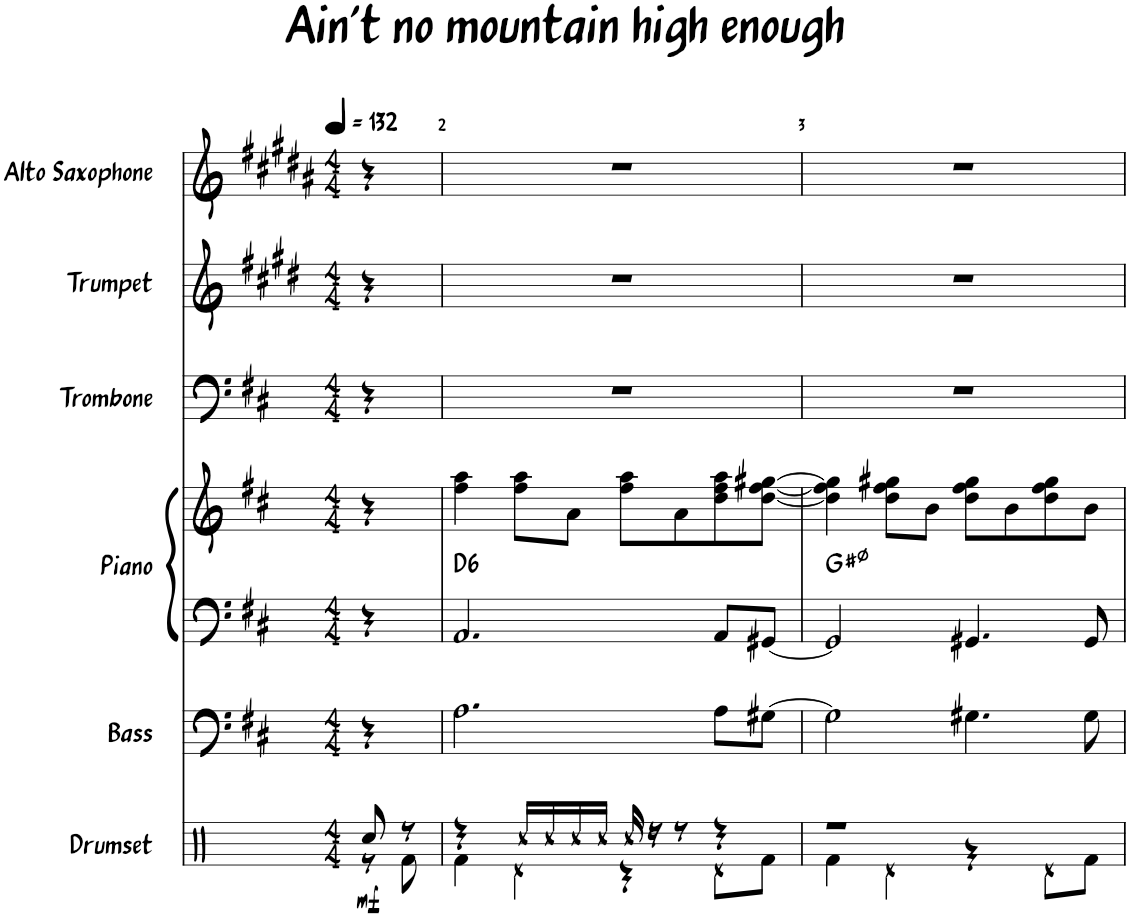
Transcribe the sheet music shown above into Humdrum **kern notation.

**kern	**dynam	**kern	**kern	**kern	**harte	**kern	**kern	**kern
*part6	*part6	*part5	*part4	*part4	*part4	*part3	*part2	*part1
*staff7	*staff7	*staff6	*staff5	*staff4	*	*staff3	*staff2	*staff1
*I"Drumset	*	*I"Bass	*I"Piano	*	*	*I"Trombone	*I"Trumpet	*I"Alto Saxophone
*I'D. Set	*	*I'Bass	*I'Pno.	*	*	*I'Tbn.	*I'Tpt.	*I'A. Sax.
*clefX	*	*clefF4	*clefF4	*clefG2	*	*clefF4	*clefG2	*clefG2
*	*	*Trd7c12	*	*	*	*	*Trd1c2	*Trd5c9
*k[]	*	*k[f#c#]	*k[f#c#]	*k[f#c#]	*	*k[f#c#]	*k[f#c#g#d#]	*k[f#c#g#d#a#]
*M4/4	*	*M4/4	*M4/4	*M4/4	*	*M4/4	*M4/4	*M4/4
*MM132	*	*MM132	*MM132	*MM132	*	*MM132	*MM132	*MM132
=1	=1	=1	=1	=1	=1	=1	=1	=1
*^	*	*	*	*	*	*	*	*
!	!	!LO:DY:b	!	!	!	!	!	!	!
8Rcc/	8r	mf	4r	4r	4r	.	4r	4r	4r
8r	8Rf\	.	.	.	.	.	.	.	.
=2	=2	=2	=2	=2	=2	=2	=2	=2	=2
!	!	!	!	!	!	!LO:H:kt=6	!	!	!
4r	4Rf\	.	2.A\	2.AA/	4ff#\ 4aa\	D:maj6	1r	1r	1r
16Rcc/LL	4Rd\	.	.	.	8ff#\ 8aa\L	.	.	.	.
16Rcc/	.	.	.	.	.	.	.	.	.
16Rcc/	.	.	.	.	8a\J	.	.	.	.
16Rcc/JJ	.	.	.	.	.	.	.	.	.
16Rcc/	4r	.	.	.	8ff#\ 8aa\L	.	.	.	.
16r	.	.	.	.	.	.	.	.	.
8r	.	.	.	.	8a\	.	.	.	.
4r	8Rd\L	.	8A\L	8AA/L	8dd\ 8ff#\ 8aa\	.	.	.	.
.	8Rf\J	.	[8G#X\J	[8GG#X/J	[8dd\ [8ff#\ [8gg#X\J	.	.	.	.
=3	=3	=3	=3	=3	=3	=3	=3	=3	=3
1r	4Rf\	.	2G#\]	2GG#/]	4dd\] 4ff#\] 4gg#\]	G#:hdim7	1r	1r	1r
.	4Rd\	.	.	.	8dd\ 8ff#\ 8gg#X\L	.	.	.	.
.	.	.	.	.	8b\J	.	.	.	.
.	4r	.	4.G#X\	4.GG#X/	8dd\ 8ff#\ 8gg#\L	.	.	.	.
.	.	.	.	.	8b\	.	.	.	.
.	8Rd\L	.	.	.	8dd\ 8ff#\ 8gg#\	.	.	.	.
.	8Rf\J	.	8G#\	8GG#/	8b\J	.	.	.	.
*v	*v	*	*	*	*	*	*	*	*
=	=	=	=	=	=	=	=	=
*-	*-	*-	*-	*-	*-	*-	*-	*-
